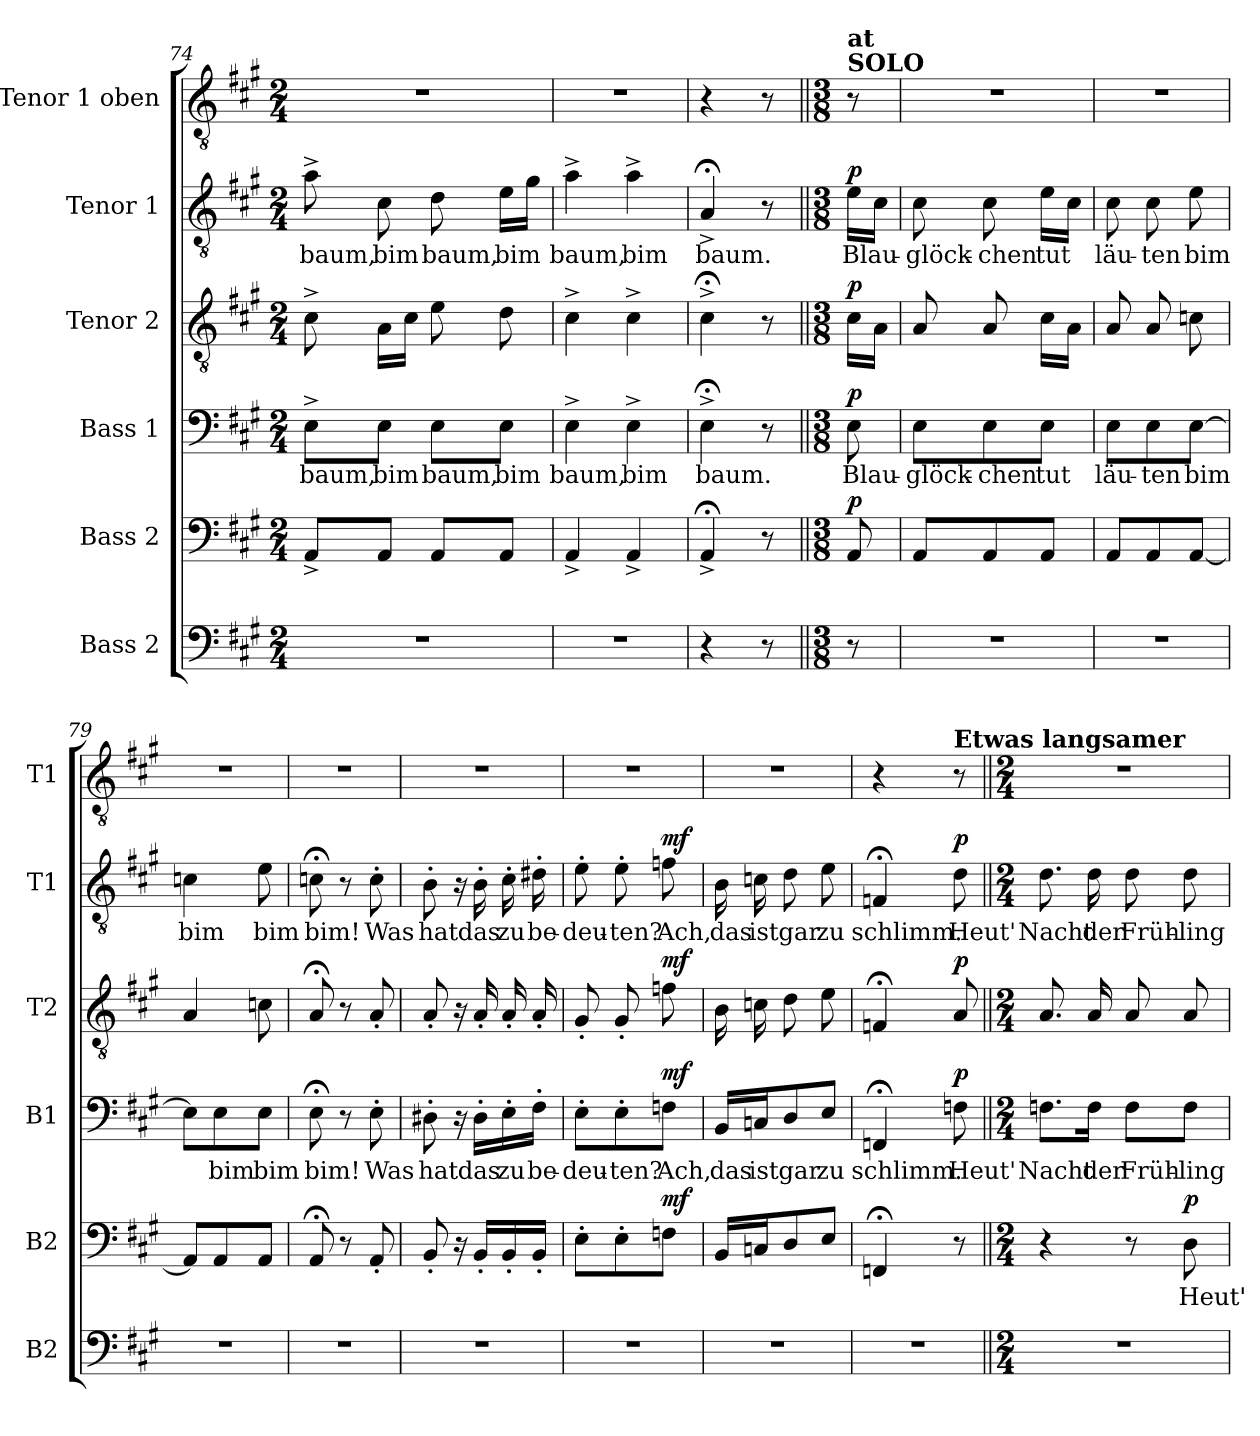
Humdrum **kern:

**kern	**kern	**text	**dynam	**kern	**text	**dynam	**kern	**dynam	**kern	**text	**dynam	**kern
*part6	*part5	*part5	*part5	*part4	*part4	*part4	*part3	*part3	*part2	*part2	*part2	*part1
*staff6	*staff5	*staff5	*staff5	*staff4	*staff4	*staff4	*staff3	*staff3	*staff2	*staff2	*staff2	*staff1
*I"Bass 2	*I"Bass 2	*	*	*I"Bass 1	*	*	*I"Tenor 2	*	*I"Tenor 1	*	*	*I"Tenor 1 oben
*I'B2	*I'B2	*	*	*I'B1	*	*	*I'T2	*	*I'T1	*	*	*I'T1
*clefF4	*clefF4	*	*	*clefF4	*	*	*clefGv2	*	*clefGv2	*	*	*clefGv2
*k[f#c#g#]	*k[f#c#g#]	*	*	*k[f#c#g#]	*	*	*k[f#c#g#]	*	*k[f#c#g#]	*	*	*k[f#c#g#]
*M2/4	*M2/4	*	*	*M2/4	*	*	*M2/4	*	*M2/4	*	*	*M2/4
=74	=74	=74	=74	=74	=74	=74	=74	=74	=74	=74	=74	=74
2r	8AA^/L	.	.	8E^\L	baum,	.	8c#^\	.	8a^\	baum,	.	2r
.	8AA/J	.	.	8E\J	bim	.	16A\LL	.	8c#\	bim	.	.
.	.	.	.	.	.	.	16c#\JJ	.	.	.	.	.
.	8AA/L	.	.	8E\L	baum,	.	8e\	.	8d\	baum,	.	.
.	8AA/J	.	.	8E\J	bim	.	8d\	.	16e\LL	bim	.	.
.	.	.	.	.	.	.	.	.	16g#\JJ	.	.	.
=75	=75	=75	=75	=75	=75	=75	=75	=75	=75	=75	=75	=75
2r	4AA^/	.	.	4E^\	baum,	.	4c#^\	.	4a^\	baum,	.	2r
.	4AA^/	.	.	4E^\	bim	.	4c#^\	.	4a^\	bim	.	.
=76	=76	=76	=76	=76	=76	=76	=76	=76	=76	=76	=76	=76
4r	4AA;<^/	.	.	4E;<^\	baum.	.	4c#;<^\	.	4A;<^/	baum.	.	4r
8r	8r	.	.	8r	.	.	8r	.	8r	.	.	8r
!!LO:LB:g=z
=76X5||	=76X5||	=76X5||	=76X5||	=76X5||	=76X5||	=76X5||	=76X5||	=76X5||	=76X5||	=76X5||	=76X5||	=76X5||
*M3/8	*M3/8	*	*	*M3/8	*	*	*M3/8	*	*M3/8	*	*	*M3/8
!	!	!	!	!	!	!	!	!	!	!	!	!LO:TX:a:B:t=SOLO
!	!	!	!	!	!	!	!	!	!	!	!	!LO:TX:a:B:t=at
!	!	!	!LO:DY:a	!	!	!LO:DY:a	!	!LO:DY:a	!	!	!LO:DY:a	!
8r	8AA/	.	p	8E\	Blau-	p	16c#\LL	p	16e\LL	Blau-	p	8r
.	.	.	.	.	.	.	16A\JJ	.	16c#\JJ	.	.	.
=77	=77	=77	=77	=77	=77	=77	=77	=77	=77	=77	=77	=77
4.r	8AA/L	.	.	8E\L	-glöck-	.	8A/	.	8c#\	-glöck-	.	4.r
.	8AA/	.	.	8E\	-chen	.	8A/	.	8c#\	-chen	.	.
.	8AA/J	.	.	8E\J	tut	.	16c#\LL	.	16e\LL	tut	.	.
.	.	.	.	.	.	.	16A\JJ	.	16c#\JJ	.	.	.
=78	=78	=78	=78	=78	=78	=78	=78	=78	=78	=78	=78	=78
4.r	8AA/L	.	.	8E\L	läu-	.	8A/	.	8c#\	läu-	.	4.r
.	8AA/	.	.	8E\	-ten	.	8A/	.	8c#\	-ten	.	.
.	[8AA/J	.	.	[8E\J	bim	.	8cn\	.	8e\	bim	.	.
=79	=79	=79	=79	=79	=79	=79	=79	=79	=79	=79	=79	=79
4.r	8AA/L]	.	.	8E\L]	.	.	4A/	.	4cn\	bim	.	4.r
.	8AA/	.	.	8E\	bim	.	.	.	.	.	.	.
.	8AA/J	.	.	8E\J	bim	.	8cn\	.	8e\	bim	.	.
=80	=80	=80	=80	=80	=80	=80	=80	=80	=80	=80	=80	=80
4.r	8AA;</	.	.	8E;<\	bim!	.	8A;</	.	8cn;<\	bim!	.	4.r
.	8r	.	.	8r	.	.	8r	.	8r	.	.	.
.	8AA'/	.	.	8E'\	Was	.	8A'/	.	8c'\	Was	.	.
=81	=81	=81	=81	=81	=81	=81	=81	=81	=81	=81	=81	=81
4.r	8BB'/	.	.	8D#X'\	hat	.	8A'/	.	8B'\	hat	.	4.r
.	16r	.	.	16r	.	.	16r	.	16r	.	.	.
.	16BB'/LL	.	.	16D#'\LL	das	.	16A'/	.	16B'\	das	.	.
.	16BB'/	.	.	16E'\	zu	.	16A'/	.	16c#'\	zu	.	.
.	16BB'/JJ	.	.	16F#'\JJ	be-	.	16A'/	.	16d#X'\	be-	.	.
!!LO:LB:g=z
=82	=82	=82	=82	=82	=82	=82	=82	=82	=82	=82	=82	=82
4.r	8E'\L	.	.	8E'\L	-deu-	.	8G#'/	.	8e'\	-deu-	.	4.r
.	8E'\	.	.	8E'\	-ten?	.	8G#'/	.	8e'\	-ten?	.	.
!	!	!	!LO:DY:a	!	!	!LO:DY:a	!	!LO:DY:a	!	!	!LO:DY:a	!
.	8Fn\J	.	mf	8Fn\J	Ach,	mf	8fn\	mf	8fn\	Ach,	mf	.
=83	=83	=83	=83	=83	=83	=83	=83	=83	=83	=83	=83	=83
4.r	16BB/LL	.	.	16BB/LL	das	.	16B\	.	16B\	das	.	4.r
.	16Cn/J	.	.	16Cn/J	ist	.	16cn\	.	16cn\	ist	.	.
.	8D/	.	.	8D/	gar	.	8d\	.	8d\	gar	.	.
.	8E/J	.	.	8E/J	zu	.	8e\	.	8e\	zu	.	.
=84	=84	=84	=84	=84	=84	=84	=84	=84	=84	=84	=84	=84
4.r	4FFn;</	.	.	4FFn;</	schlimm.	.	4Fn;</	.	4Fn;</	schlimm.	.	4r
!	!	!	!	!	!	!	!	!	!	!	!	!LO:TX:a:B:t=Etwas langsamer
!	!	!	!	!	!	!LO:DY:a	!	!LO:DY:a	!	!	!LO:DY:a	!
.	8r	.	.	8Fn\	Heut'	p	8A/	p	8d\	Heut'	p	8r
=85||	=85||	=85||	=85||	=85||	=85||	=85||	=85||	=85||	=85||	=85||	=85||	=85||
*M2/4	*M2/4	*	*	*M2/4	*	*	*M2/4	*	*M2/4	*	*	*M2/4
2r	4r	.	.	8.Fn\L	Nacht	.	8.A/	.	8.d\	Nacht	.	2r
.	.	.	.	16F\Jk	der	.	16A/	.	16d\	der	.	.
.	8r	.	.	8F\L	Früh-	.	8A/	.	8d\	Früh-	.	.
!	!	!	!LO:DY:a	!	!	!	!	!	!	!	!	!
.	8D\	Heut'	p	8F\J	-ling	.	8A/	.	8d\	-ling	.	.
=	=	=	=	=	=	=	=	=	=	=	=	=
*-	*-	*-	*-	*-	*-	*-	*-	*-	*-	*-	*-	*-
